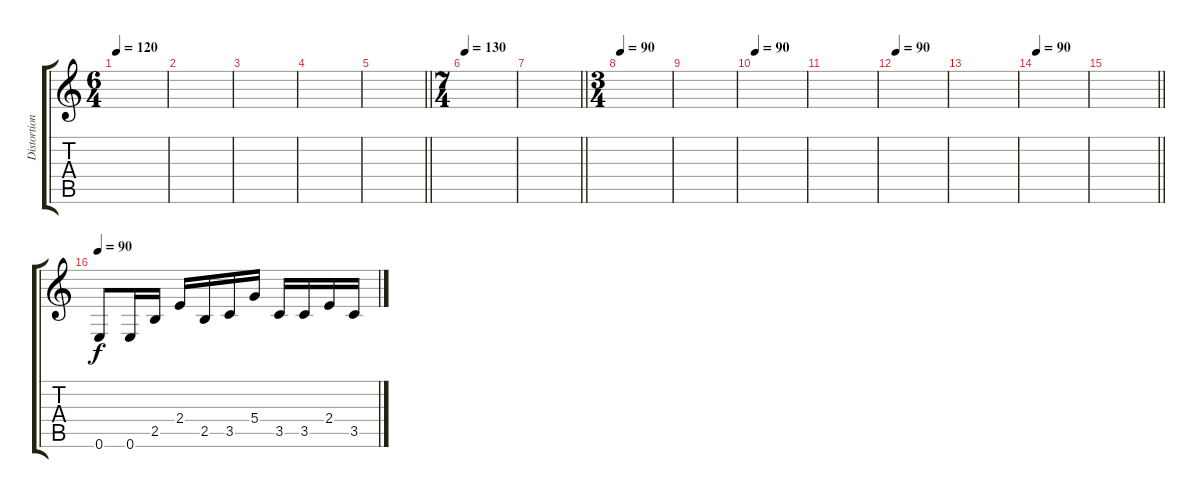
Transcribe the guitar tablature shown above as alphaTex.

\track ("Distortion Guitar II" "Distortion") {instrument overdrivenguitar}
\staff {score tabs}
\tuning (E4 B3 G3 D3 A2 E2) {hide}
\ts (6 4)
\tempo 120
\clef g2
\ks c
|
|
|
|
\barLineRight lightlight
|
\ts (7 4)
\tempo 130
|
\barLineRight lightlight
|
\ts (3 4)
\tempo 90
|
|
\tempo 90
|
|
\tempo 90
|
|
\tempo 90
|
\barLineRight lightlight
|
\tempo 90
0.6.8 0.6.16 2.5.16 2.4.16 2.5.16 3.5.16 5.4.16 3.5.16 3.5.16 2.4.16 3.5.16
